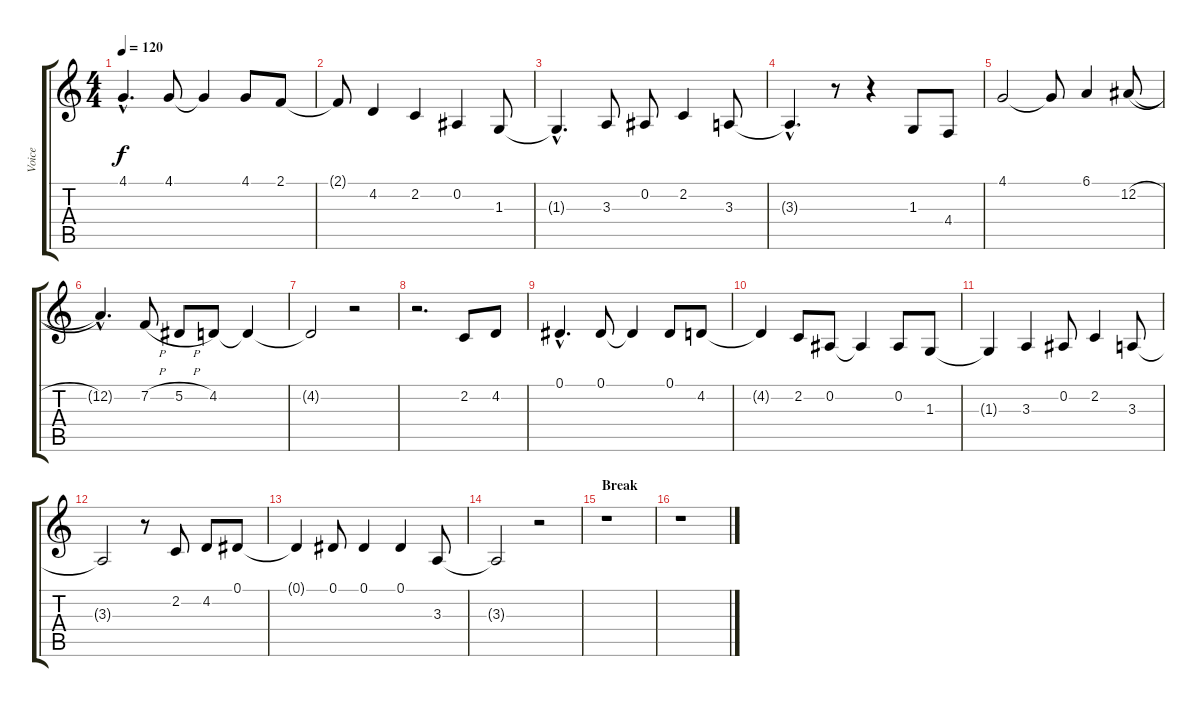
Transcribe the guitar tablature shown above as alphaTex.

\track ("Voice" "Voice") {instrument clarinet}
\staff {score tabs}
\tuning (Eb4 Bb3 Gb3 Db3 Ab2 Eb2) {hide}
\ts (4 4)
\tempo 120
\clef g2
\ks c
4.1{hac}.4{d dy f} 4.1.8 4.1{t}.4 4.1.8 2.1.8 |
2.1{t}.8 4.2.4 2.2.4 0.2.4 1.3.8 |
1.3{hac t}.4{d} 3.3.8 0.2.8 2.2.4 3.3.8 |
3.3{hac t}.4{d} r.8 r.4 1.3.8 4.4.8 |
4.1.2 4.1{t}.8 6.1.4 12.2{h}.8 |
12.2{hac t}.4{d} 7.2{h}.8 5.2{h}.8 4.2.8 4.2{t}.4 |
4.2{t}.2 r.2 |
r.2{d} 2.2.8 4.2.8 |
0.1{hac}.4{d} 0.1.8 0.1{t}.4 0.1.8 4.2.8 |
4.2{t}.4 2.2.8 0.2.8 0.2{t}.4 0.2.8 1.3.8 |
1.3{t}.4 3.3.4 0.2.8 2.2.4 3.3.8 |
3.3{t}.2 r.8 2.2.8 4.2.8 0.1.8 |
0.1{t}.4 0.1.8 0.1.4 0.1.4 3.3.8 |
3.3{t}.2 r.2 |
\section ("" "Break")
r.1 |
r.1
